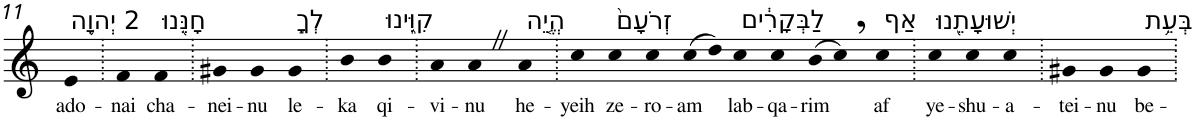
**kern	**text
*part1	*part1
*staff1	*staff1
*I"Piano	*
*I'Pno	*
!!LO:PB:g=z
*clefG2	*
*k[]	*
=11	=11
!LO:TX:a:t=2 יְהוָ֥ה	!
!	!LO:LY:b
4e	ado-
=12.	=12.
!	!LO:LY:b
4f	-nai
!LO:TX:a:t=חָנֵּ֖נוּ	!
!	!LO:LY:b
4f	cha-
=13.	=13.
!	!LO:LY:b
4g#X	-nei-
!	!LO:LY:b
4g#	-nu
!LO:TX:a:t=לְךָ֣	!
!	!LO:LY:b
4g#	le-
=14.	=14.
!	!LO:LY:b
4b	-ka
!LO:TX:a:t=קִוִּ֑ינוּ	!
!	!LO:LY:b
4b	qi-
=15.	=15.
!	!LO:LY:b
4a	-vi-
!	!LO:LY:b
4aZ	-nu
!LO:TX:a:t=הֱיֵ֤ה	!
!	!LO:LY:b
4a	he-
=16.	=16.
!	!LO:LY:b
4cc	-yeih
!LO:TX:a:t=זְרֹעָם֙	!
!	!LO:LY:b
4cc	ze-
!	!LO:LY:b
4cc	-ro-
!	!LO:LY:b
(8cc	-am
8dd)	.
!LO:TX:a:t=לַבְּקָרִ֔ים	!
!	!LO:LY:b
4cc	lab-
!	!LO:LY:b
4cc	-qa-
!	!LO:LY:b
(8b	-rim
8cc,)	.
!LO:TX:a:t=אַף	!
!	!LO:LY:b
4cc	af
=17.	=17.
!LO:TX:a:t=יְשׁוּעָתֵ֖נוּ	!
!	!LO:LY:b
4cc	ye-
!	!LO:LY:b
4cc	-shu-
!	!LO:LY:b
4cc	-a-
=18.	=18.
!	!LO:LY:b
4g#X	-tei-
!	!LO:LY:b
4g#	-nu
!LO:TX:a:t=בְּעֵ֥ת	!
!	!LO:LY:b
4g#	be-
=.	=.
*-	*-
